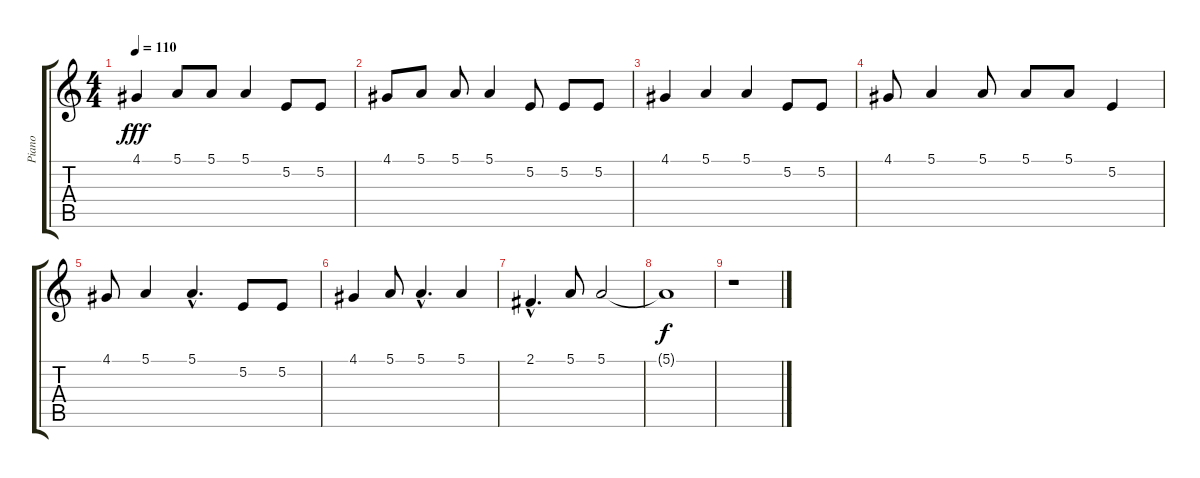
\track ("Piano" "Piano") {instrument pad6metallic}
\staff {score tabs}
\tuning (E4 B3 G3 D3 A2 E2) {hide}
\ts (4 4)
\tempo 110
\clef g2
\ks c
4.1.4{dy fff} 5.1.8 5.1.8 5.1.4 5.2.8 5.2.8 |
4.1.8 5.1.8 5.1.8 5.1.4 5.2.8 5.2.8 5.2.8 |
4.1.4 5.1.4 5.1.4 5.2.8 5.2.8 |
4.1.8 5.1.4 5.1.8 5.1.8 5.1.8 5.2.4 |
4.1.8 5.1.4 5.1{hac}.4{d} 5.2.8 5.2.8 |
4.1.4 5.1.8 5.1{hac}.4{d} 5.1.4 |
2.1{hac}.4{d} 5.1.8 5.1.2 |
5.1{t}.1{dy f} |
r.1
